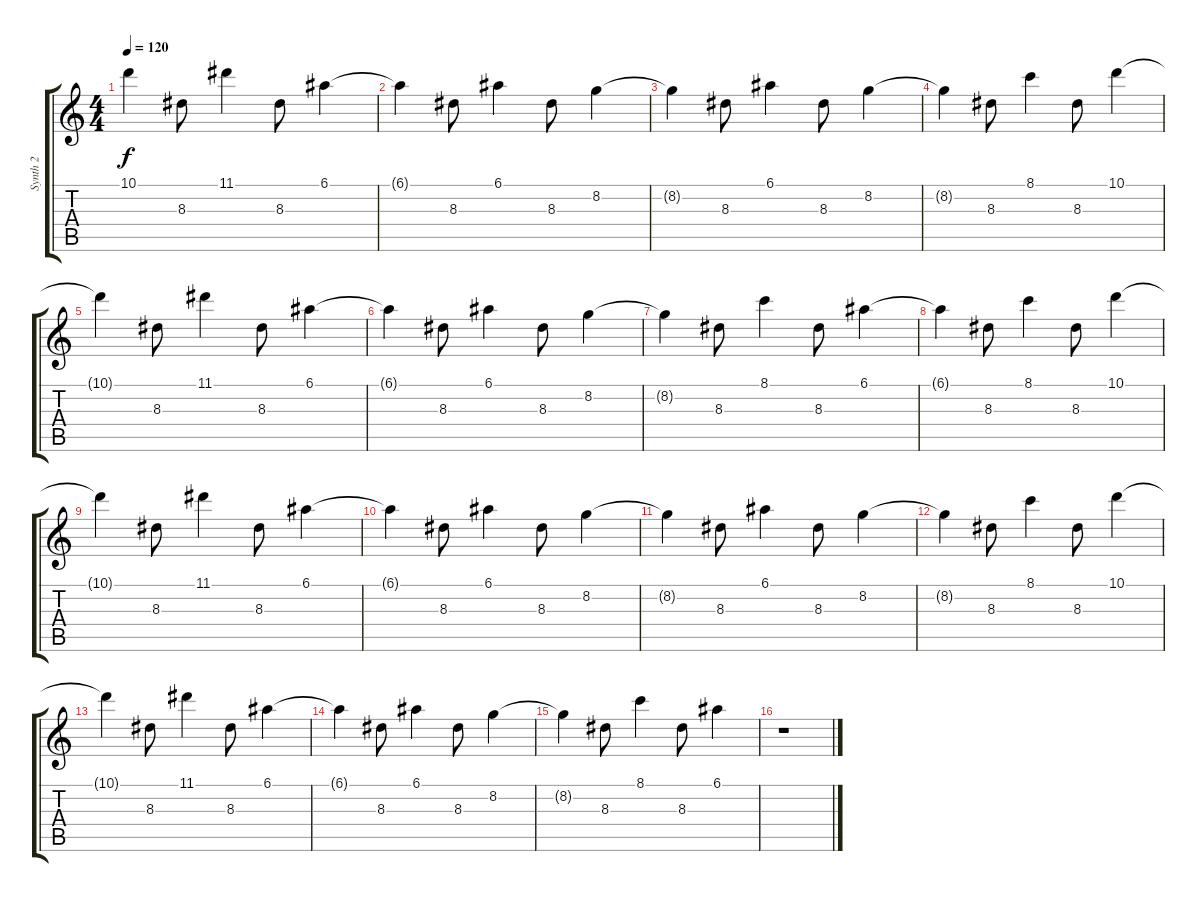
\track ("Synth 2" "Synth 2") {instrument overdrivenguitar}
\staff {score tabs}
\tuning (E4 B3 G3 D3 A2 E2) {hide}
\ts (4 4)
\tempo 120
\clef g2
\ks c
10.1{t}.4{dy f} 8.3.8 11.1.4 8.3.8 6.1.4 |
6.1{t}.4 8.3.8 6.1.4 8.3.8 8.2.4 |
8.2{t}.4 8.3.8 6.1.4 8.3.8 8.2.4 |
8.2{t}.4 8.3.8 8.1.4 8.3.8 10.1.4 |
10.1{t}.4 8.3.8 11.1.4 8.3.8 6.1.4 |
6.1{t}.4 8.3.8 6.1.4 8.3.8 8.2.4 |
8.2{t}.4 8.3.8 8.1.4 8.3.8 6.1.4 |
6.1{t}.4 8.3.8 8.1.4 8.3.8 10.1.4 |
10.1{t}.4 8.3.8 11.1.4 8.3.8 6.1.4 |
6.1{t}.4 8.3.8 6.1.4 8.3.8 8.2.4 |
8.2{t}.4 8.3.8 6.1.4 8.3.8 8.2.4 |
8.2{t}.4 8.3.8 8.1.4 8.3.8 10.1.4 |
10.1{t}.4 8.3.8 11.1.4 8.3.8 6.1.4 |
6.1{t}.4 8.3.8 6.1.4 8.3.8 8.2.4 |
8.2{t}.4 8.3.8 8.1.4 8.3.8 6.1.4 |
r.1
